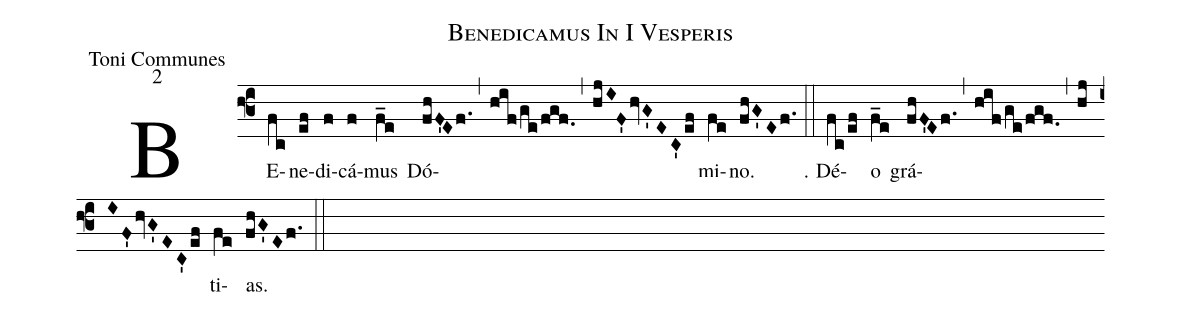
name:Benedicamus In I Vesperis;
office-part:Toni Communes;
mode:2;
%%
(f3)BE(fc)ne(ef)di(f)cá(f)mus(f_e) Dó(fhF'Ef./,/hif/ge/fgf./,/hjI!F'/hvG'EC'ef)mi(fe)no.(fhG'Ef.) (::) ℟. Dé(fc/ef)o(f_e) grá(fhF'Ef./,/hif/ge/fgf./,/hjI/F'/hvG'EC'ef)ti(fe)as.(fhG'Ef.) (::)
